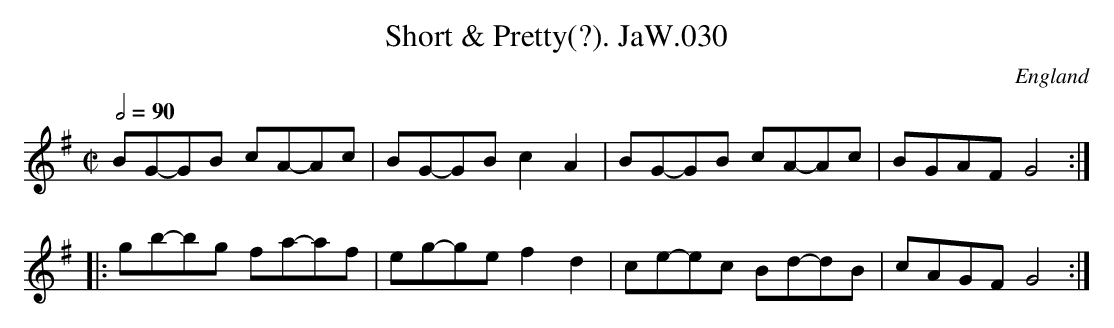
X:1
T:Short & Pretty(?). JaW.030
L:1/8
M:C|
O:England
Q:1/2=90
K:G
BG-GB cA-Ac|BG-GB c2A2|BG-GB cA-Ac|BGAF G4:|!
|:gb-bg fa-af|eg-ge f2d2|ce-ec Bd-dB|cAGF G4:|
